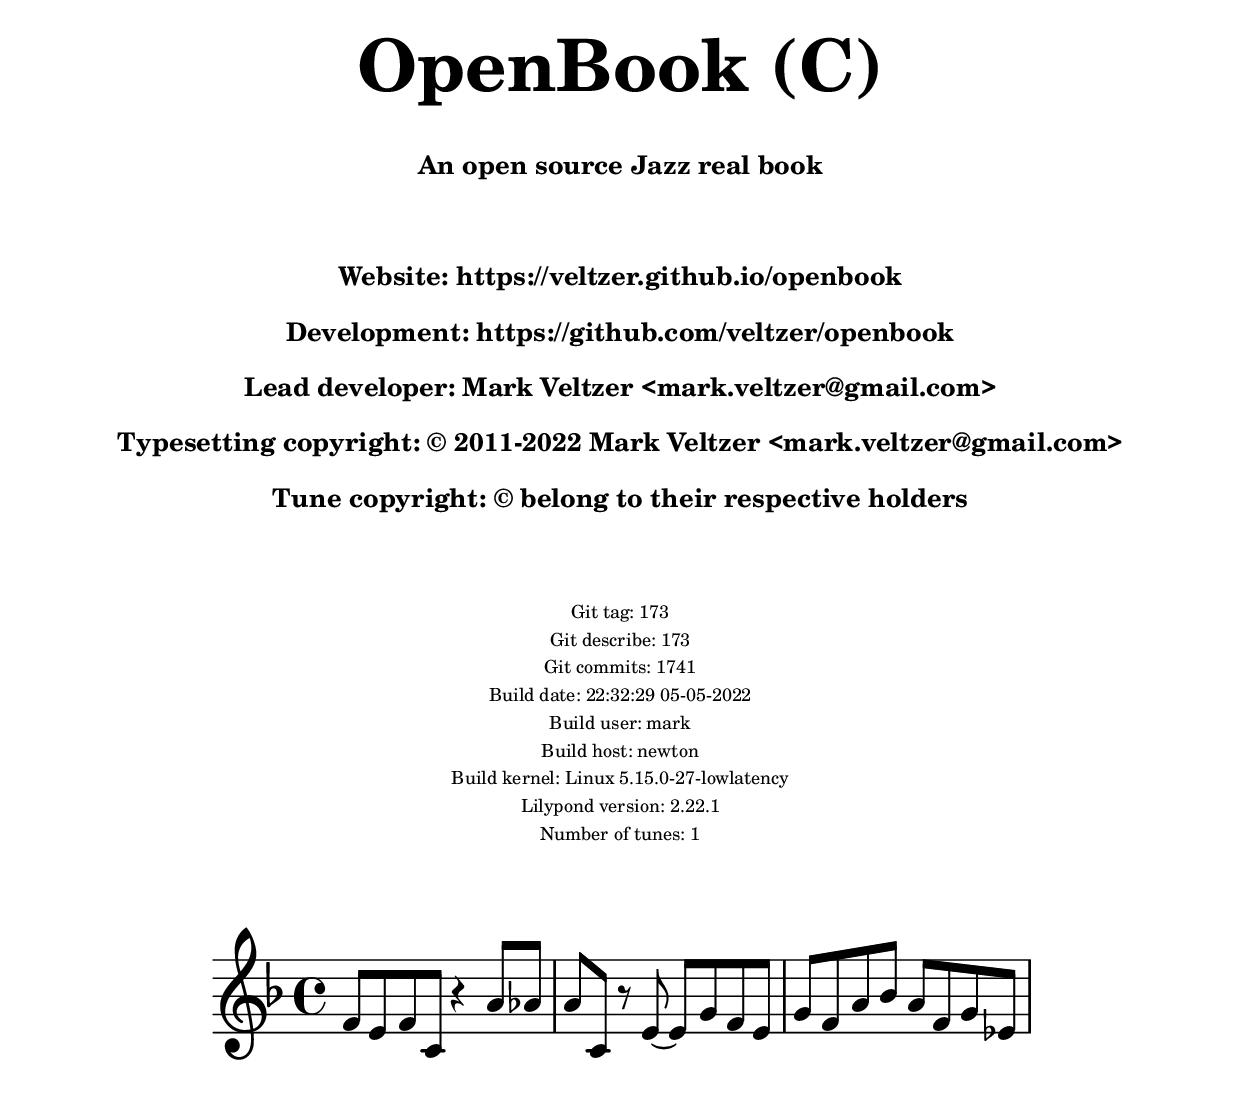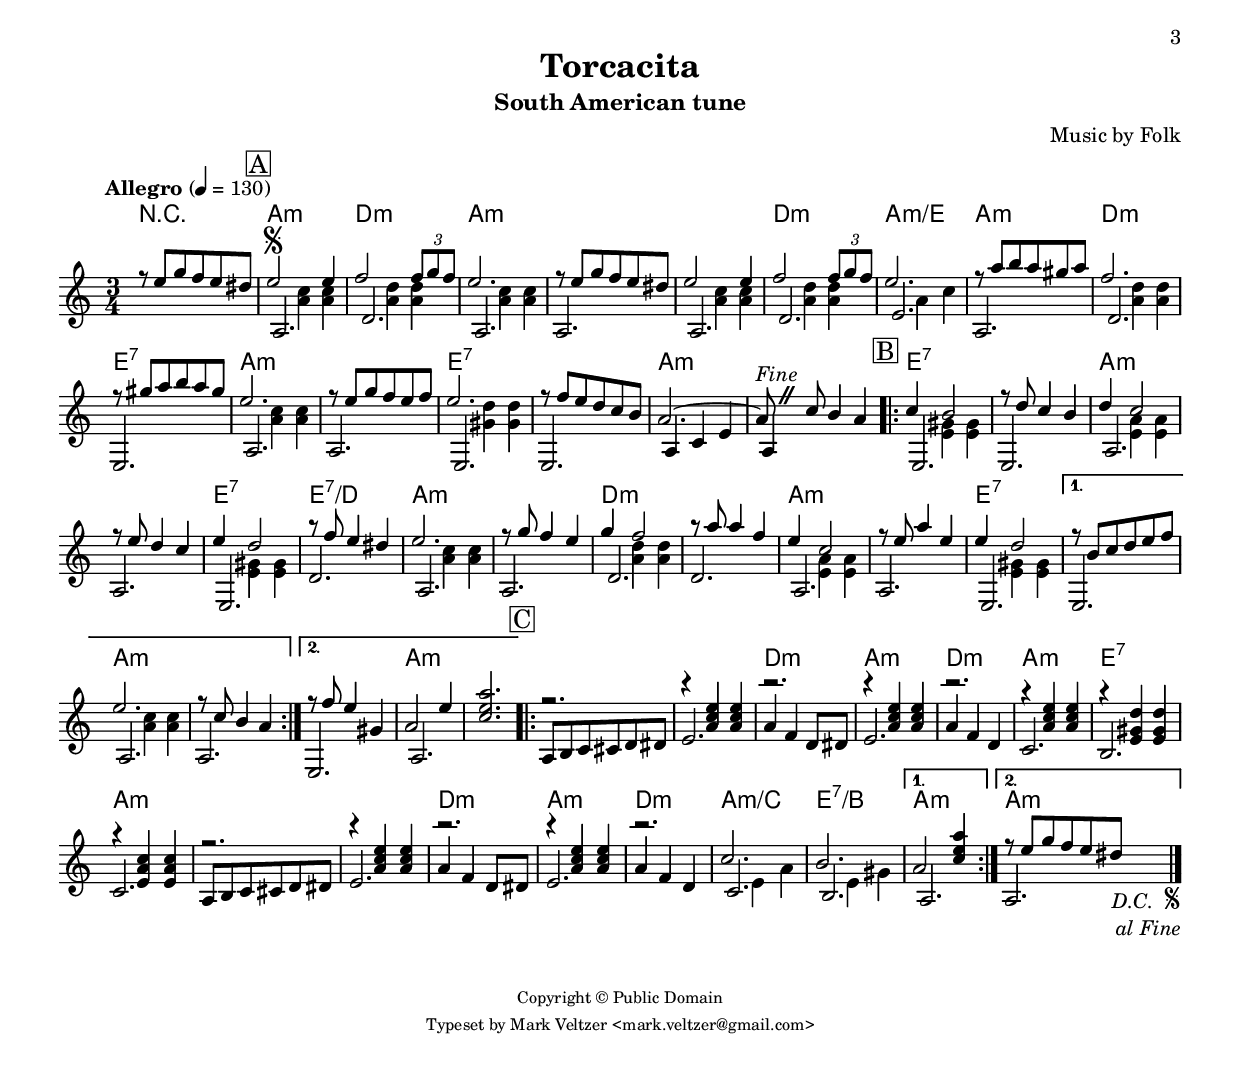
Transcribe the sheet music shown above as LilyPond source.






% lets emit the definitions

% end verbatim - this comment is a hack to prevent texinfo.tex
% from choking on non-European UTF-8 subsets

% this version tag will keep me compiling only on this version of lilypond.
%=====================================================================

\version "2.22.1"

% lets define a variable to hold the formatted build date (man 3 strftime):
%date=#(strftime "%T %d-%m-%Y" (localtime (current-time)))
%lilypond_version=#(lilypond-version)

% setting instruments for midi generation (bah - this doesn't work...)
%=====================================================================
%\set ChordNames.midiInstrument = #"acoustic grand"
%\set Staff.midiInstrument = #"flute"
%\set PianoStaff.instrumentName = #"acoustic grand"
% do not show chords unless they change...
%\set chordChanges = ##t

% number of staffs per page (this does not work because of my breaks)
%\paper {
%	system-count = #7
%}

\paper {
%% reduce spaces between systems and the bottom (taken from the lilypond
%% documentation and found the relevant variable)
%% the result of this is that I can fit 8 single staffs in one page
%% which is ideal for Jazz (think 32 bar divided into 8 lines of 4 bars each...).
%% I should really only apply this thing for Jazz tunes but that is a TODO item.
%% default is 4\mm - 3 already causes 8 staffs to take 2 pages
	between-system-padding = 2\mm
%% default is 20\mm
%% between-system-space = 16\mm
%% ragged-last-bottom = ##f
%% ragged-bottom = ##f

%% make lilypond increase the distance of the footer from the bottom of the page
%% it seems that if you don't do something like this you're going to have
%% a real problem seeing the footer in postscript printing....
%%bottom-margin = 2.5\cm

%% from /usr/share/lilypond/2.12.3/ly/titling-init.ly
%% to stop lilypond from printing footers...
	oddFooterMarkup = \markup {}

%% prevent lilypond from printing the headers...

	scoreTitleMarkup = \markup {}
	bookTitleMarkup = \markup {}
}
\layout {
%% don't have the first line indented
	indent = 0.0 \cm
%% don't know what this is (taken from Laurent Martelli...)
%%textheight = 1.5\cm

	\context {
		\Score
	%% change the size of the text fonts
	%%\override LyricText #'font-family = #'typewriter
		\override LyricText #'font-size = #'-2

	%% set the style of the chords to Jazz - I don't see this making any effect
		\override ChordName #'style = #'jazz
	%%\override ChordName #'word-space = #2

	%% set the chord size and font
	%%\override ChordName #'font-series = #'bold
	%%\override ChordName #'font-family = #'roman
	%%\override ChordName #'font-size = #-1

	%% don't show bar numbers (for jazz it makes it too cluttery)
		\remove "Bar_number_engraver"
	}
}
% reduce the font size (taken from the lilypond info documentation, default is 20)
#(set-global-staff-size 17.82)

% There is no need to set the paper size to a4 since it is the default.
% make lilypond use paper of size a4 (Is this the default ?!?)
%#(set-default-paper-size "a4")
%)

% Don't have textedit:// links for every note in the pdf file.
% This reduces the size of the pdf by a lot
\pointAndClickOff

% chord related matters
myChordDefinitions={
	<c ees ges bes des' fes' aes'>-\markup \super {7alt}
	<c e g bes f'>-\markup \super {7sus}
	<c e g bes d f'>-\markup \super {9sus}
	<c e g f'>-\markup \super {sus}
	<c ees ges bes>-\markup { "m" \super { "7 " \flat "5" } }
	<c ees ges beses>-\markup { "dim" \super { "7" } }
	<c ees ges>-\markup { "dim" }
%%<c e g b>-\markup { "maj7" }
	<c e gis bes d'>-\markup { \super { "9 " \sharp "5" } }
	<c e g bes d' a'>-\markup \super {13}
	<c e g bes d' fis'>-\markup { \super { "9 " \sharp "11" } }
}
myChordExceptions=#(append
	(sequential-music-to-chord-exceptions myChordDefinitions #t)
	ignatzekExceptions
)

% some macros to be reused all over
% =====================================================================
myBreak=\break
% do line breaks really matter?
myEndLine=\break
%myEndLine={}
myEndLineVoltaNotLast={}
myEndLineVoltaLast=\break
myEndLineVolta=\break
partBar=\bar "||"
endBar=\bar "|."
startBar=\bar ".|"
startRepeat=\bar "|:"
endRepeat=\bar ":|"
startTune={}
endTune=\bar "|."
myFakeEndLine={}
mySegno=\mark \markup { \musicglyph #"scripts.segno" }
myCoda=\mark \markup { \musicglyph #"scripts.coda" }

% some functions to be reused all over
% =====================================================================
% A wrapper for section markers that allows us to control their formatting

% You can have a circle instead of a box using:
% \mark \markup { \circle #mark }
myMark =
#(define-music-function
	(parser location mark)
	(markup?)
	#{
	\mark \markup { \box #mark }
	#})
myWordMark =
#(define-music-function
	(parser location mark)
	(markup?)
	#{
	\mark \markup { \box #mark }
	#})
% grace that does appoggiatura
%\grace $notes
myGrace = #(define-music-function (parser location notes) (ly:music?) #{ \appoggiatura $notes #})
% grace that does nothing
%myGrace = #(define-music-function (parser location notes) (ly:music?) #{ #})

% this is a macro that * really * breaks lines. You don't really need this since a regular \break will work
% AS LONG AS you have the '\remove Bar_engraver' enabled...
hardBreak={ \bar "" \break }
% a macro to make vertical space
verticalSpace=\markup { \null }

% macros to help in parenthesizing chords
% see the playground area for openbook and http://lilypond.1069038.n5.nabble.com/Parenthesizing-chord-names-td44370.html
#(define (left-parenthesis-ignatzek-chord-names in-pitches bass inversion context) (markup #:line ("(" (ignatzek-chord-names in-pitches bass inversion context))))
#(define (right-parenthesis-ignatzek-chord-names in-pitches bass inversion context) (markup #:line ((ignatzek-chord-names in-pitches bass inversion context) ")")))
#(define (parenthesis-ignatzek-chord-names in-pitches bass inversion context) (markup #:line ("(" (ignatzek-chord-names in-pitches bass inversion context) ")")))
LPC = { \once \set chordNameFunction = #left-parenthesis-ignatzek-chord-names }
RPC = { \once \set chordNameFunction = #right-parenthesis-ignatzek-chord-names }
OPC = { \once \set chordNameFunction = #parenthesis-ignatzek-chord-names }

% some macros for marking parts of jazz tunes
% =====================================================================
startSong={}
% If we want endings of parts to be denoted by anything we need
% to find a smarter function that this since this will tend
% to make other things disapper (repeat markings etc)
%endSong=\bar "|."
endSong={}
startPart={}
% If we want endings of parts to be denoted by anything we need
% to find a smarter function that this since this will tend
% to make other things disapper (repeat markings etc)
% endPart=\bar "||"
endPart={}
startChords={
%% this causes chords that do not change to disappear...
	\set chordChanges = ##t
%% use my own chord exceptions
	\set chordNameExceptions = #myChordExceptions
}
endChords={}


% lets always include guitar definitions
\include "predefined-guitar-fretboards.ly"

% book header
%\book {
%% this is the title page
	\bookpart {
		\markup {
			\column {
				\null
				\null
				\null
				\null
				\null
				\null
				\null
				\null
				\null
				\null
				\fill-line { \fontsize #11 \bold "OpenBook (C)"}
				\null
				\null
				\fill-line { \larger \larger \bold "An open source Jazz real book" }
				\null
				\null
				\null
				\fill-line {
					\huge \bold \concat {
						"Website: "
						\with-url #"https://veltzer.github.io/openbook" https://veltzer.github.io/openbook
					}
				}
				\null
				\fill-line {
					\huge \bold \concat {
						"Development: "
						\with-url #"https://github.com/veltzer/openbook" https://github.com/veltzer/openbook
					}
				}
				\null
				\fill-line {
					\huge \bold \concat {
						"Lead developer: Mark Veltzer "
						"<" \with-url #"mailto:mark.veltzer@gmail.com" mark.veltzer@gmail.com ">"
					}
				}
				\null
				\fill-line {
					\huge \bold \concat {
						"Typesetting copyright: © 2011-"
						2022
						" Mark Veltzer "
						"<" \with-url #"mailto:mark.veltzer@gmail.com" mark.veltzer@gmail.com ">"
					}
				}
				\null
				\fill-line { \huge \bold "Tune copyright: © belong to their respective holders" }
				\null
				\null
				\null
				\fill-line { \small "Git tag: 173" }
				\fill-line { \small "Git describe: 173" }
				\fill-line { \small "Git commits: 1741" }
				\fill-line { \small "Build date: 22:32:29 05-05-2022" }
				\fill-line { \small "Build user: mark" }
				\fill-line { \small "Build host: newton" }
				\fill-line { \small "Build kernel: Linux 5.15.0-27-lowlatency" }
				\fill-line { \small "Lilypond version: 2.22.1" }
				\fill-line { \small "Number of tunes: 1" }
				\null
				\null
				\null
			}
		}
		\score {
			<<
				\new Staff="Melody" {
					\new Voice="Voice"
					\relative c' {
						\time 4/4
						\key f \major
						\set fontSize = #-3
						f8 e f c r4 a'8 aes | a c, r e~ e g f e | g f a bes a f g ees
					}
				}
			>>
			\layout {
				#(layout-set-staff-size 35)
				indent = 2.6\cm
			}
		}
	}

\markuplist \table-of-contents
\pageBreak

% from here everything needs to go into a loop

% include anything the user wants before the bookpart starts



PartChords=\chordmode {
	\startSong
	\startChords

%% there is no need to worry about which instrument plays the chords
%% since they will not be heard...

	r2. |

	a:m | d:m | a2.*2:m | \myFakeEndLine
	a2.:m | d:m | a:m/e | a:m | \myFakeEndLine
	d:m | e:7 | a2.*2:m | \myFakeEndLine
	e:7 | a:m | \myFakeEndLine

	\repeat volta 2 {
		e2.*2:7 | a:m | \myFakeEndLine
		e2.:7 | e:7/d | a2.*2:m | \myFakeEndLine
		d:m | a:m | \myFakeEndLine
		e2.:7 |
	} \alternative {
		{ e2.:7 | a2.*2:m | }
		{ e2.:7 | a2.*2:m | }
	} \myFakeEndLine

	\repeat volta 2 {
		a2.*2:m | d2.:m | a:m | \myFakeEndLine
		d:m | a:m | e:7 | a:m | \myFakeEndLine
		a2.*2:m | d2.:m | a:m | \myFakeEndLine
		d:m | a:m/c | e:7/b |
	} \alternative {
		{ a:m | }
		{ a:m | }
	} \myFakeEndLine

	\endChords
	\endSong
}

PartHighVoice=\relative c' {

	\tempo "Allegro" 4 = 130
	\time 3/4
	\key c \major

%% this is to let lily know that this is voice one
	\voiceOne

	r8 e' g f e dis |

	\myMark "A"
	e2\segno e4 | f2 \tuplet 3/2 {f8 g f} | e2. | r8 e g f e dis | \myFakeEndLine
	e2 e4 | f2 \tuplet 3/2 {f8 g f} | e2. | r8 a b a gis a | \myFakeEndLine
	f2. | r8 gis a b a gis | e2. | r8 e g f e f | \myFakeEndLine
	e2. | r8 f e d c b | a2. ~ | a8-\markup { \italic "Fine" }
	\override BreathingSign.text = \markup {
		\musicglyph #"scripts.caesura.straight"
	}
	\breathe
	c b4 a | \myFakeEndLine

	\myMark "B"
	\repeat volta 2 {
		c4 b2 | r8 d c4 b | d c2 | r8 e d4 c | \myFakeEndLine
		e d2 | r8 f e4 dis | e2. | r8 g f4 e | \myFakeEndLine
		g f2 | r8 a a4 f | e c2 | r8 e a4 e | \myFakeEndLine
		e d2 |
	} \alternative {
		{ r8 b c d e f | e2. | r8 c b4 a | }
		{ r8 f' e4 gis, | a2 e'4 | <c e a>2. | }
	} \myFakeEndLine

	\myMark "C"
	\repeat volta 2 {
		r2. | r4 <a c e> <a c e> | r2. | r4 <a c e> <a c e> | \myFakeEndLine
		r2. | r4 <a c e> <a c e> | r4 <e gis d'> <e gis d'> | r4 <e a c> <e a c> | \myFakeEndLine
		r2. | r4 <a c e> <a c e> | r2. | r4 <a c e> <a c e> | \myFakeEndLine
		r2. | c | b |
	} \alternative {
		{ a2 <c e a>4 | }
		{ r8 e g f e dis_\markup {
			\center-column {
				\line
				{ \italic "D.C. "
				\tiny \raise #1
				\musicglyph #"scripts.segno"
				}
				\italic " al Fine"
			}
		} | }
	} \myFakeEndLine

	\endTune
}

PartMidVoice=\relative c' {
	\time 3/4

%% this is to let lily know that this is voice one
	\voiceTwo

	s2. |

	s4 <a' c> <a c> | s <a d> <a d> | s <a c> <a c> | s2. |
	s4 <a c> <a c> | s <a d> <a d> | s a c | s2. |
	s4 <a d> <a d> | s2. | s4 <a c> <a c> | s2. |
	s4 <gis d'> <gis d'> | s2. | s | s |

	\repeat volta 2 {
		s4 <e gis> <e gis> | s2. | s4 <e a> <e a> | s2. |
		s4 <e gis> <e gis> | s2. | s4 <a c> <a c> | s2. |
		s4 <a d> <a d> | s2. | s4 <e a> <e a> | s2. |
		s4 <e gis> <e gis> |
	} \alternative {
		{ s2. | s4 <a c> <a c> | s2. | }
		{ s2. | s2. | s2. | }
	}

	\repeat volta 2 {
		s2. | s2. | s2. | s2. |
		s2. | s2. | s2. | s2. |
		s2. | s2. | s2. | s2. |
		s2. | s4 e a | s e gis |
	} \alternative {
		{ s2. | }
		{ s2. | }
	}
}

PartLowVoice=\relative c' {
	\time 3/4

%% this is to let lily know that this is voice one
	\voiceThree

	s2. |

	a2. | d | a | a |
	a | d | e | a, |
	d | e, | a | a |
	e | e | a4 c e | a, s s |

	\repeat volta 2 {
		e2. | e | a | a |
		e | d' | a | a |
		d | d | a | a |
		e |
	} \alternative {
		{ e | a | a | }
		{ e | a | s | }
	}

	\repeat volta 2 {
		a8 b c cis d dis | e2. | a4 f d8 dis | e2. |
		a4 f d | c2. | b | c |
		a8 b c cis d dis | e2. | a4 f d8 dis | e2. |
		a4 f d | c2. | b |
	} \alternative {
		{ a | }
		{ a | }
	}
}



\bookpart {

% this causes the variables to be defined...











% now play with the variables that depend on language



% calculate the tag line


% calculate the typesetby




\tocItem \markup "Torcacita / Folk"





% taken from "/usr/share/lilypond/2.12.3/ly/titling-init.ly"
\markup {
	\column {
		\override #'(baseline-skip . 3.5)
		\column {
			\huge \larger \bold
			\fill-line { \larger "Torcacita" }
			\fill-line { \large \smaller \bold \larger "South American tune" }
			\fill-line {
				""
				"Music by Folk"
			}
			\fill-line {
				""
			}
		}
	}
}
\noPageBreak






% score for printing
\score {
	<<
		\new ChordNames="Partchords" \PartChords
		\new Staff="Melody" <<
			\new Voice="highvoice" \PartHighVoice
			\new Voice="midvoice" \PartMidVoice
			\new Voice="lowvoice" \PartLowVoice
		>>
	>>
	\layout {
	}
}


\noPageBreak
\markup \column {
%% just a little space
	\null
	\fill-line {
		\smaller \smaller { "Copyright © Public Domain" }
	}
	\fill-line {
		\smaller \smaller { "Typeset by Mark Veltzer <mark.veltzer@gmail.com>" }
	}
}



}


% book footer
%}
